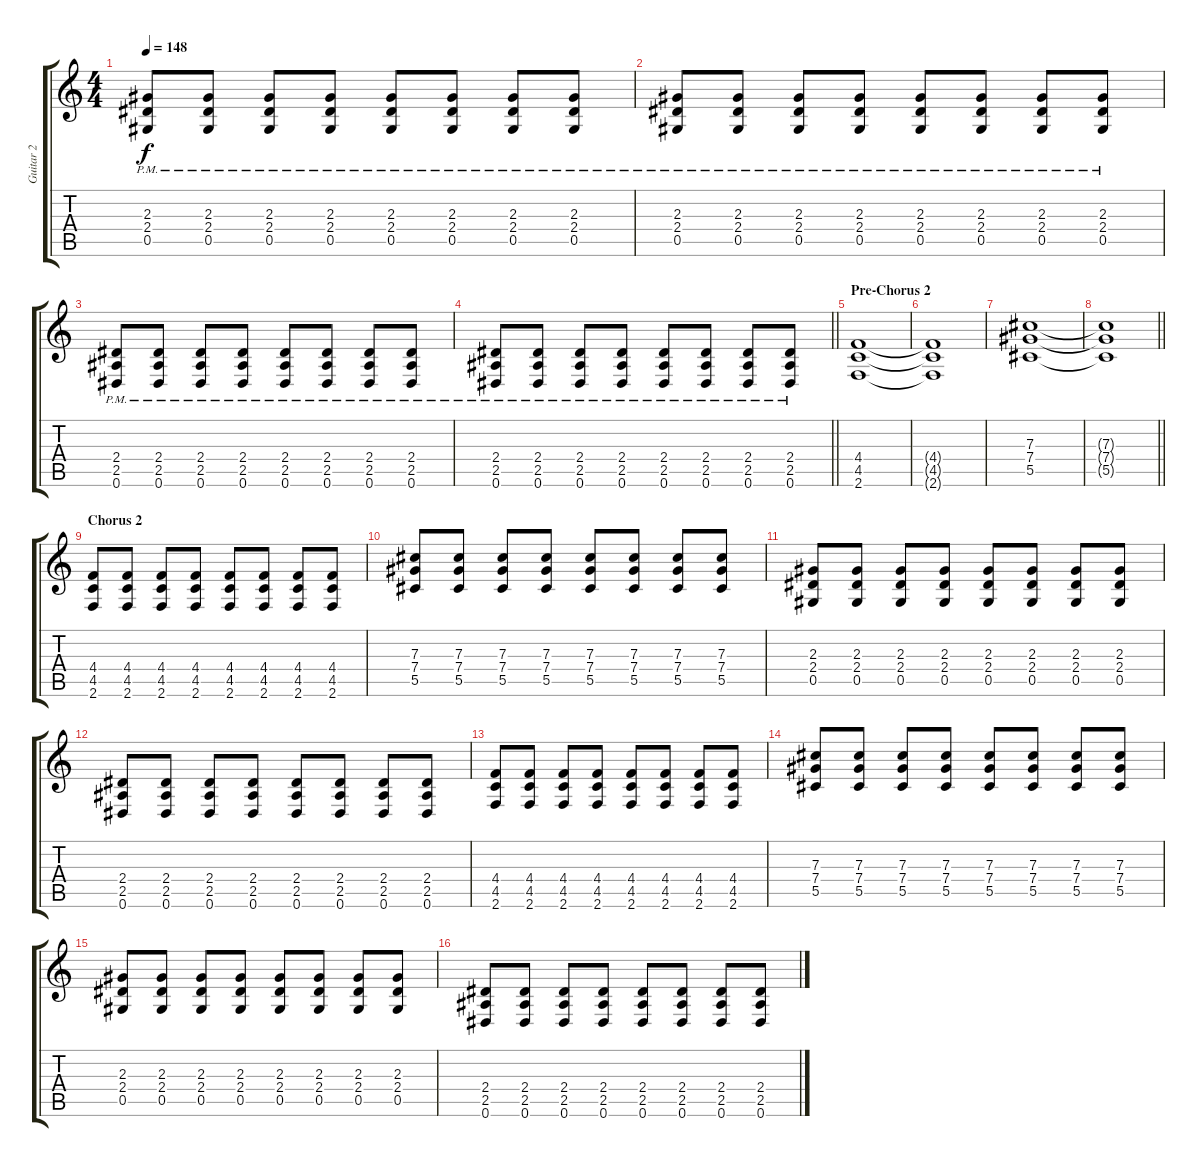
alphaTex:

\track ("Guitar 2" "Guitar 2") {instrument distortionguitar}
\staff {score tabs}
\tuning (Eb4 Bb3 Gb3 Db3 Ab2 Eb2) {hide}
\ts (4 4)
\tempo 148
\clef g2
\ks c
(2.3{pm} 2.4{pm} 0.5{pm}).8{dy f} (2.3{pm} 2.4{pm} 0.5{pm}).8 (2.3{pm} 2.4{pm} 0.5{pm}).8 (2.3{pm} 2.4{pm} 0.5{pm}).8 (2.3{pm} 2.4{pm} 0.5{pm}).8 (2.3{pm} 2.4{pm} 0.5{pm}).8 (2.3{pm} 2.4{pm} 0.5{pm}).8 (2.3{pm} 2.4{pm} 0.5{pm}).8 |
(2.3{pm} 2.4{pm} 0.5{pm}).8 (2.3{pm} 2.4{pm} 0.5{pm}).8 (2.3{pm} 2.4{pm} 0.5{pm}).8 (2.3{pm} 2.4{pm} 0.5{pm}).8 (2.3{pm} 2.4{pm} 0.5{pm}).8 (2.3{pm} 2.4{pm} 0.5{pm}).8 (2.3{pm} 2.4{pm} 0.5{pm}).8 (2.3{pm} 2.4{pm} 0.5{pm}).8 |
(2.4{pm} 2.5{pm} 0.6{pm}).8 (2.4{pm} 2.5{pm} 0.6{pm}).8 (2.4{pm} 2.5{pm} 0.6{pm}).8 (2.4{pm} 2.5{pm} 0.6{pm}).8 (2.4{pm} 2.5{pm} 0.6{pm}).8 (2.4{pm} 2.5{pm} 0.6{pm}).8 (2.4{pm} 2.5{pm} 0.6{pm}).8 (2.4{pm} 2.5{pm} 0.6{pm}).8 |
\barLineRight lightlight
(2.4{pm} 2.5{pm} 0.6{pm}).8 (2.4{pm} 2.5{pm} 0.6{pm}).8 (2.4{pm} 2.5{pm} 0.6{pm}).8 (2.4{pm} 2.5{pm} 0.6{pm}).8 (2.4{pm} 2.5{pm} 0.6{pm}).8 (2.4{pm} 2.5{pm} 0.6{pm}).8 (2.4{pm} 2.5{pm} 0.6{pm}).8 (2.4{pm} 2.5{pm} 0.6{pm}).8 |
\section ("" "Pre-Chorus 2")
(4.4 4.5 2.6).1 |
(4.4{t} 4.5{t} 2.6{t}).1 |
(7.3 7.4 5.5).1 |
\barLineRight lightlight
(7.3{t} 7.4{t} 5.5{t}).1 |
\section ("" "Chorus 2")
(4.4 4.5 2.6).8 (4.4 4.5 2.6).8 (4.4 4.5 2.6).8 (4.4 4.5 2.6).8 (4.4 4.5 2.6).8 (4.4 4.5 2.6).8 (4.4 4.5 2.6).8 (4.4 4.5 2.6).8 |
(7.3 7.4 5.5).8 (7.3 7.4 5.5).8 (7.3 7.4 5.5).8 (7.3 7.4 5.5).8 (7.3 7.4 5.5).8 (7.3 7.4 5.5).8 (7.3 7.4 5.5).8 (7.3 7.4 5.5).8 |
(2.3 2.4 0.5).8 (2.3 2.4 0.5).8 (2.3 2.4 0.5).8 (2.3 2.4 0.5).8 (2.3 2.4 0.5).8 (2.3 2.4 0.5).8 (2.3 2.4 0.5).8 (2.3 2.4 0.5).8 |
(2.4 2.5 0.6).8 (2.4 2.5 0.6).8 (2.4 2.5 0.6).8 (2.4 2.5 0.6).8 (2.4 2.5 0.6).8 (2.4 2.5 0.6).8 (2.4 2.5 0.6).8 (2.4 2.5 0.6).8 |
(4.4 4.5 2.6).8 (4.4 4.5 2.6).8 (4.4 4.5 2.6).8 (4.4 4.5 2.6).8 (4.4 4.5 2.6).8 (4.4 4.5 2.6).8 (4.4 4.5 2.6).8 (4.4 4.5 2.6).8 |
(7.3 7.4 5.5).8 (7.3 7.4 5.5).8 (7.3 7.4 5.5).8 (7.3 7.4 5.5).8 (7.3 7.4 5.5).8 (7.3 7.4 5.5).8 (7.3 7.4 5.5).8 (7.3 7.4 5.5).8 |
(2.3 2.4 0.5).8 (2.3 2.4 0.5).8 (2.3 2.4 0.5).8 (2.3 2.4 0.5).8 (2.3 2.4 0.5).8 (2.3 2.4 0.5).8 (2.3 2.4 0.5).8 (2.3 2.4 0.5).8 |
(2.4 2.5 0.6).8 (2.4 2.5 0.6).8 (2.4 2.5 0.6).8 (2.4 2.5 0.6).8 (2.4 2.5 0.6).8 (2.4 2.5 0.6).8 (2.4 2.5 0.6).8 (2.4 2.5 0.6).8
